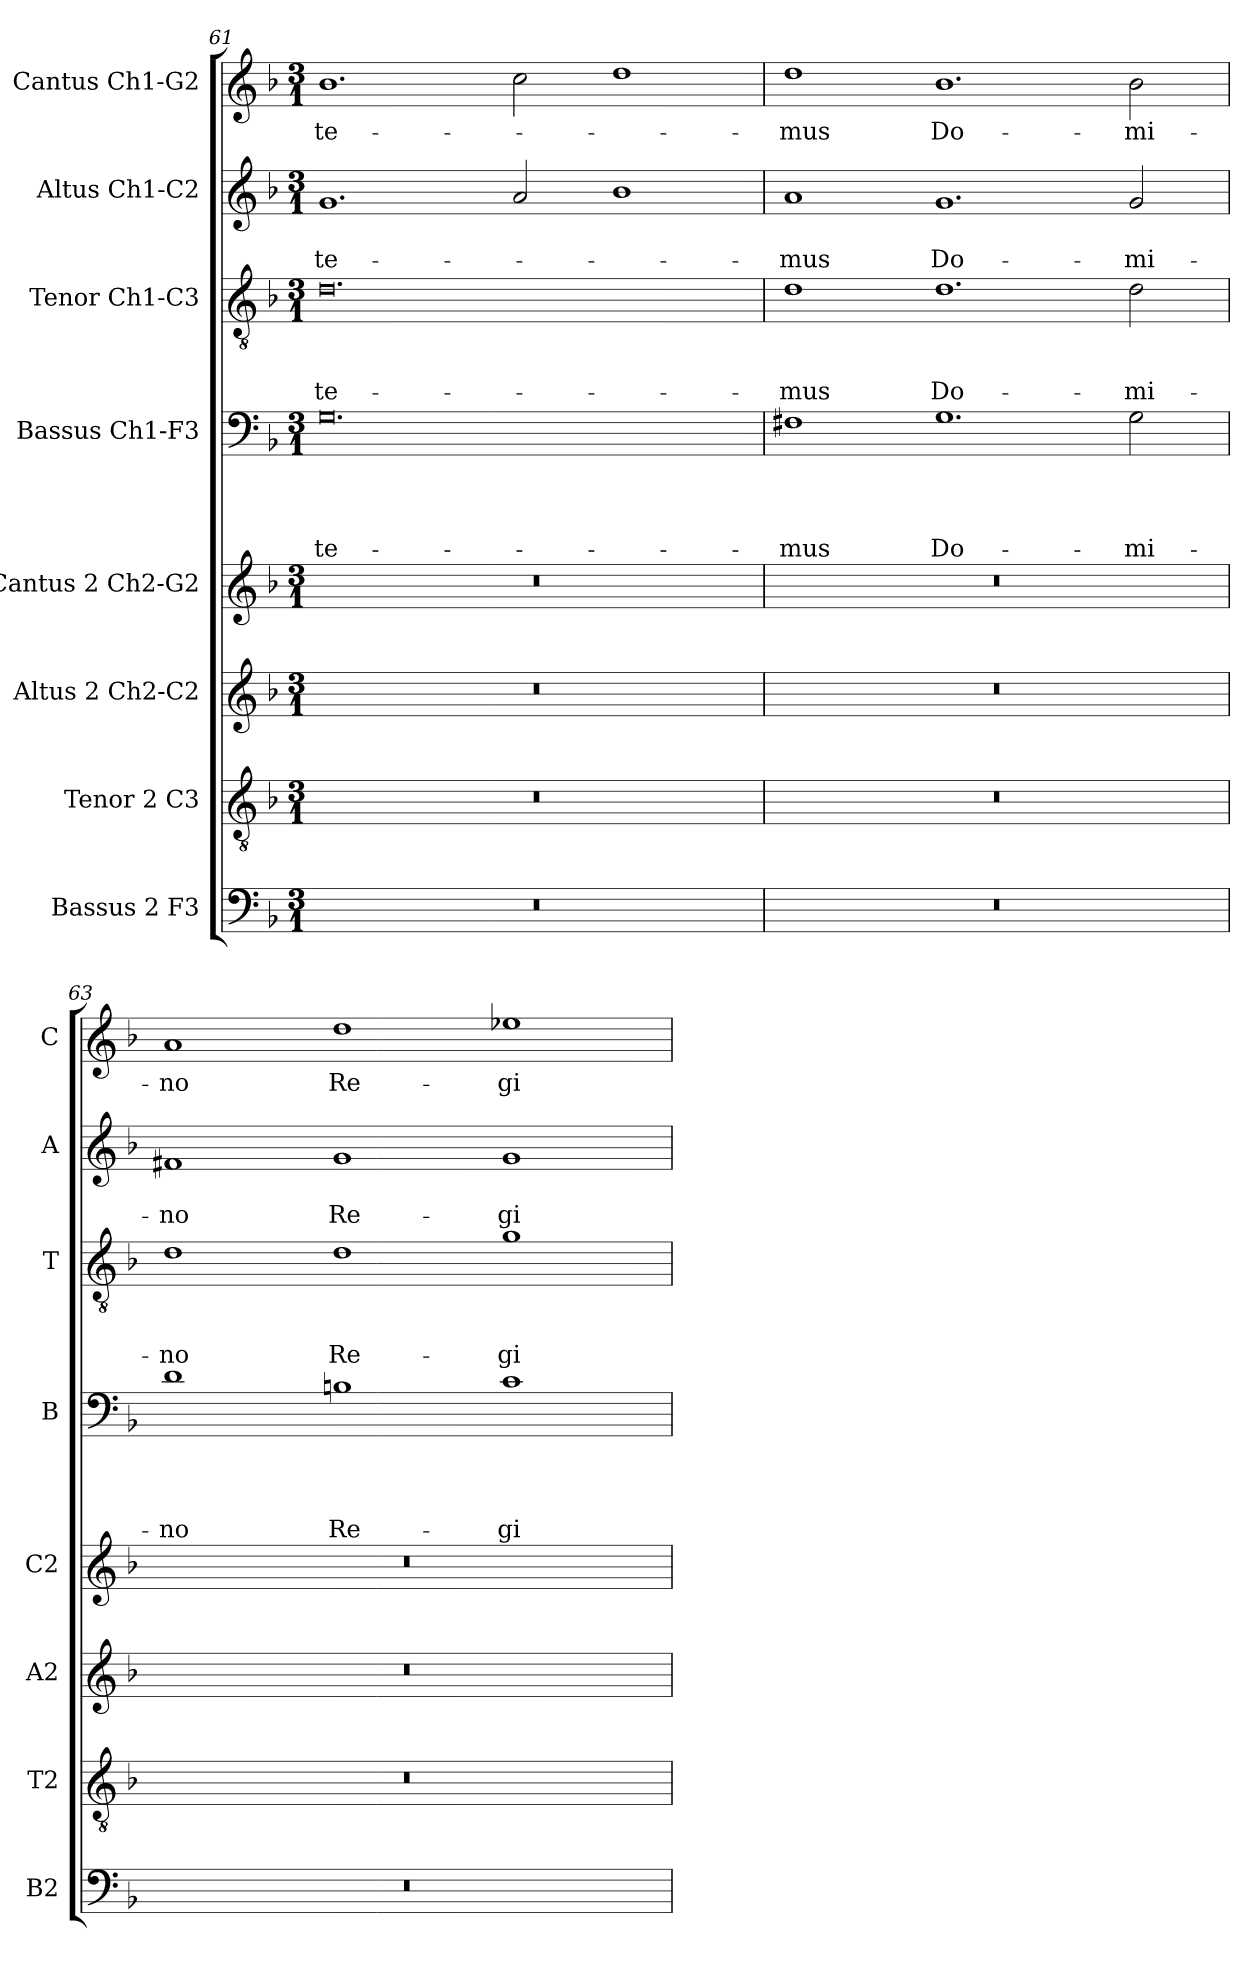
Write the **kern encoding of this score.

**kern	**kern	**kern	**kern	**kern	**text	**text	**text	**text	**kern	**text	**text	**text	**kern	**text	**text	**kern	**text
*part8	*part7	*part6	*part5	*part4	*part4	*part4	*part4	*part4	*part3	*part3	*part3	*part3	*part2	*part2	*part2	*part1	*part1
*staff8	*staff7	*staff6	*staff5	*staff4	*staff4	*staff4	*staff4	*staff4	*staff3	*staff3	*staff3	*staff3	*staff2	*staff2	*staff2	*staff1	*staff1
*I"Bassus 2 F3	*I"Tenor 2 C3	*I"Altus 2 Ch2-C2	*I"Cantus 2 Ch2-G2	*I"Bassus  Ch1-F3	*	*	*	*	*I"Tenor Ch1-C3	*	*	*	*I"Altus  Ch1-C2	*	*	*I"Cantus Ch1-G2	*
*I'B2	*I'T2	*I'A2	*I'C2	*I'B	*	*	*	*	*I'T	*	*	*	*I'A	*	*	*I'C	*
*clefF4	*clefGv2	*clefG2	*clefG2	*clefF4	*	*	*	*	*clefGv2	*	*	*	*clefG2	*	*	*clefG2	*
*k[b-]	*k[b-]	*k[b-]	*k[b-]	*k[b-]	*	*	*	*	*k[b-]	*	*	*	*k[b-]	*	*	*k[b-]	*
*F:	*F:	*F:	*F:	*F:	*	*	*	*	*F:	*	*	*	*F:	*	*	*F:	*
*M3/1	*M3/1	*M3/1	*M3/1	*M3/1	*	*	*	*	*M3/1	*	*	*	*M3/1	*	*	*M3/1	*
=61	=61	=61	=61	=61	=61	=61	=61	=61	=61	=61	=61	=61	=61	=61	=61	=61	=61
!	!	!	!	!	!	!	!	!LO:LY:b	!	!	!	!LO:LY:b	!	!	!LO:LY:b	!	!LO:LY:b
0.r	0.r	0.r	0.r	0.G	.	.	.	-te-	0.d	.	.	-te-	1.g	.	-te-	1.b-	-te-
.	.	.	.	.	.	.	.	.	.	.	.	.	2a/	.	.	2cc\	.
.	.	.	.	.	.	.	.	.	.	.	.	.	1b-	.	.	1dd	.
=62	=62	=62	=62	=62	=62	=62	=62	=62	=62	=62	=62	=62	=62	=62	=62	=62	=62
!	!	!	!	!	!	!	!	!LO:LY:b	!	!	!	!LO:LY:b	!	!	!LO:LY:b	!	!LO:LY:b
0.r	0.r	0.r	0.r	1F#X	.	.	.	-mus	1d	.	.	-mus	1a	.	-mus	1dd	-mus
!	!	!	!	!	!	!	!	!LO:LY:b	!	!	!	!LO:LY:b	!	!	!LO:LY:b	!	!LO:LY:b
.	.	.	.	1.G	.	.	.	Do-	1.d	.	.	Do-	1.g	.	Do-	1.b-	Do-
!	!	!	!	!	!	!	!	!LO:LY:b	!	!	!	!LO:LY:b	!	!	!LO:LY:b	!	!LO:LY:b
.	.	.	.	2G\	.	.	.	-mi-	2d\	.	.	-mi-	2g/	.	-mi-	2b-\	-mi-
=63	=63	=63	=63	=63	=63	=63	=63	=63	=63	=63	=63	=63	=63	=63	=63	=63	=63
!	!	!	!	!	!	!	!	!LO:LY:b	!	!	!	!LO:LY:b	!	!	!LO:LY:b	!	!LO:LY:b
0.r	0.r	0.r	0.r	1d	.	.	.	-no	1d	.	.	-no	1f#X	.	-no	1a	-no
!	!	!	!	!	!	!	!	!LO:LY:b	!	!	!	!LO:LY:b	!	!	!LO:LY:b	!	!LO:LY:b
.	.	.	.	1Bn	.	.	.	Re-	1d	.	.	Re-	1g	.	Re-	1dd	Re-
!	!	!	!	!	!	!	!	!LO:LY:b	!	!	!	!LO:LY:b	!	!	!LO:LY:b	!	!LO:LY:b
.	.	.	.	1c	.	.	.	-gi	1g	.	.	-gi	1g	.	-gi	1ee-X	-gi
=	=	=	=	=	=	=	=	=	=	=	=	=	=	=	=	=	=
*-	*-	*-	*-	*-	*-	*-	*-	*-	*-	*-	*-	*-	*-	*-	*-	*-	*-
